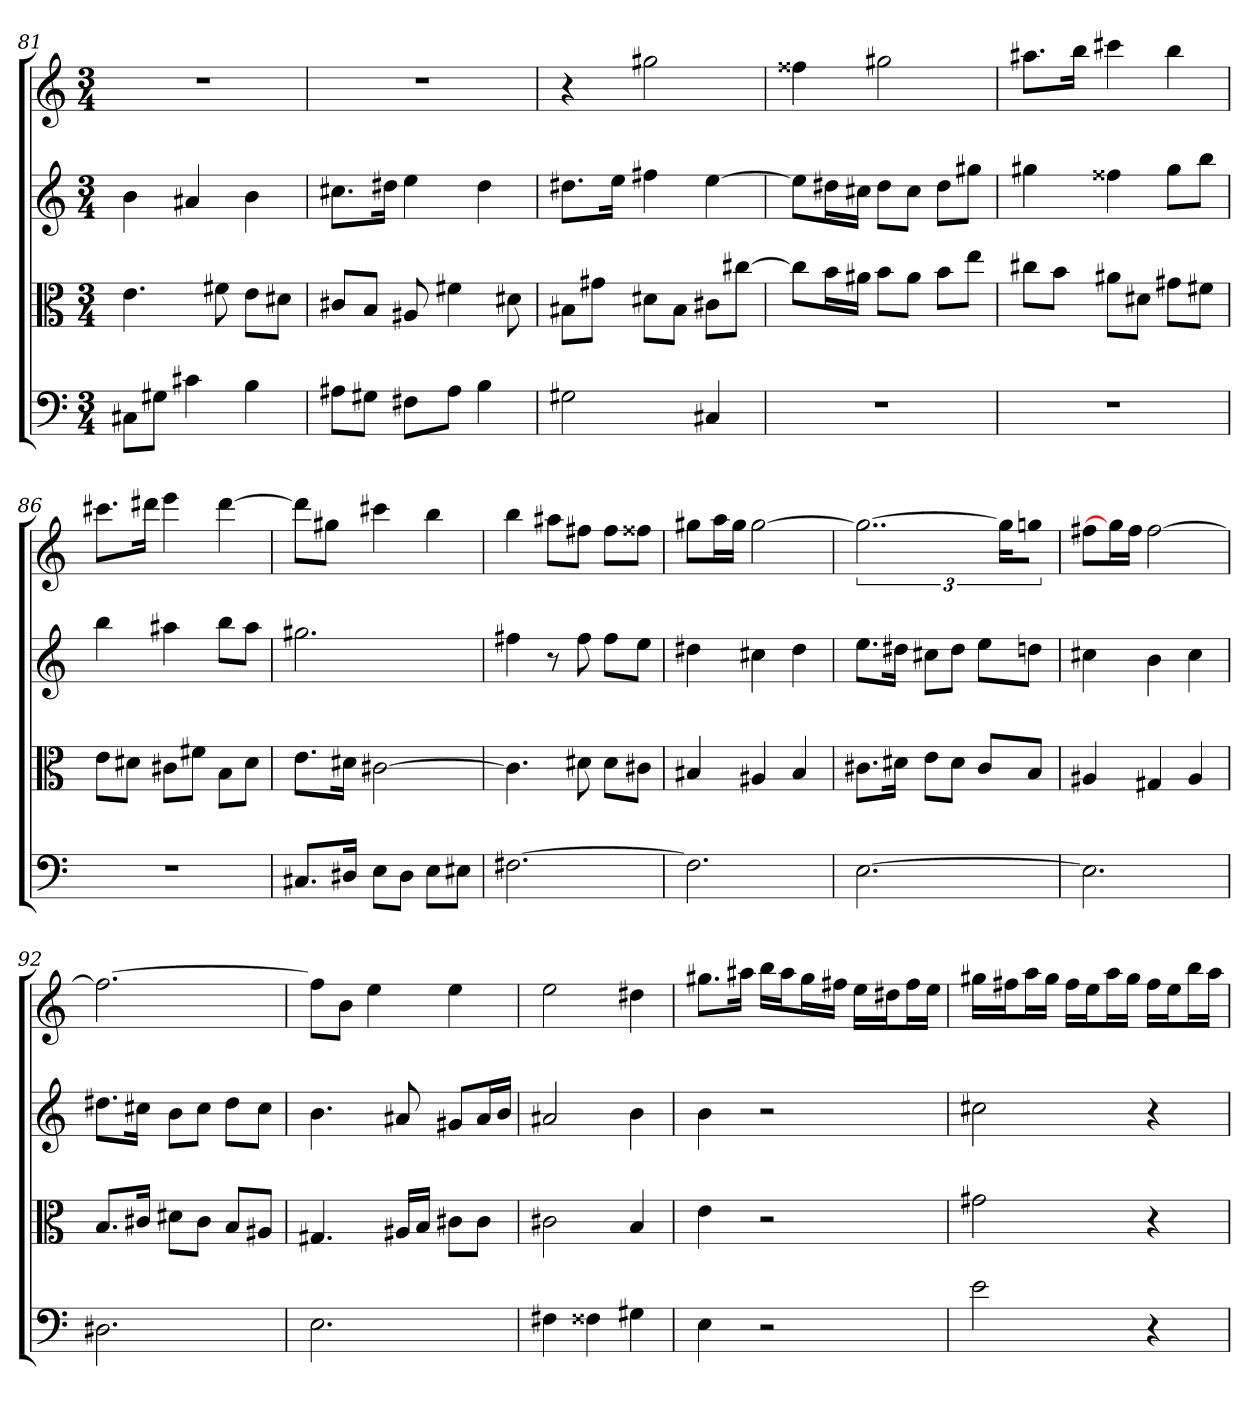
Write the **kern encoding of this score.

**kern	**kern	**kern	**kern
*part4	*part3	*part2	*part1
*staff4	*staff3	*staff2	*staff1
*clefF4	*clefC3	*	*
*k[]	*k[]	*k[]	*k[]
*a:	*a:	*a:	*a:
*M3/4	*M3/4	*M3/4	*M3/4
=81	=81	=81	=81
8C#X\L	4.e	4b	2.r
8G#X\J	.	.	.
4c#X	.	4a#X	.
.	8f#X	.	.
4B	8e\L	4b	.
.	8d#X\J	.	.
=82	=82	=82	=82
8A#X\L	8c#X/L	8.cc#XL	2.r
8G#X\J	8B/J	.	.
.	.	16dd#XJk	.
8F#X\L	8A#X	4ee	.
8A#\J	4f#X	.	.
4B	.	4dd#	.
.	8d#X	.	.
=83	=83	=83	=83
2G#X	8B#X\L	8.dd#XL	4r
.	8g#X\J	.	.
.	.	16eeJk	.
.	8d#X\L	4ff#X	2gg#X
.	8B#\J	.	.
4C#X	8c#X\L	[4ee	.
.	[8cc#X\J	.	.
=84	=84	=84	=84
2.r	8cc#\L]	8eeL]	4ff##X
.	16b\L	16dd#XL	.
.	16a#X\JJ	16cc#XJJ	.
.	8b\L	8dd#L	2gg#X
.	8a#\J	8cc#J	.
.	8b\L	8dd#L	.
.	8ee\J	8gg#XJ	.
=85	=85	=85	=85
2.r	8cc#X\L	4gg#X	8.aa#XL
.	8b\J	.	.
.	.	.	16bbJk
.	8a#X\L	4ff##X	4ccc#X
.	8d#X\J	.	.
.	8g#X\L	8gg#L	4bb
.	8f#X\J	8bbJ	.
=86	=86	=86	=86
2.r	8e\L	4bb	8.ccc#XL
.	8d#X\J	.	.
.	.	.	16ddd#XJk
.	8c#X\L	4aa#X	4eee
.	8f#X\J	.	.
.	8B\L	8bbL	[4ddd#
.	8d#\J	8aa#J	.
=87	=87	=87	=87
8.C#X/L	8.e\L	2.gg#X	8ddd#L]
.	.	.	8gg#XJ
16D#X/Jk	16d#X\Jk	.	.
8E\L	[2c#X	.	4ccc#X
8D#\J	.	.	.
8E\L	.	.	4bb
8E#X\J	.	.	.
=88	=88	=88	=88
[2.F#X	4.c#]	4ff#X	4bb
.	.	8r	8aa#XL
.	8d#X	8ff#	8ff#XJ
.	8d#\L	8ff#L	8ff#L
.	8c#X\J	8eeJ	8ff##XJ
=89	=89	=89	=89
2.F#]	4B#X	4dd#X	8gg#XL
.	.	.	16aaL
.	.	.	16gg#JJ
.	4A#X	4cc#X	[2gg#
.	4B#	4dd#	.
=90	=90	=90	=90
[2.E	8.c#X\L	8.eeL	3..gg#_
.	16d#X\Jk	16dd#XJk	.
.	8e\L	8cc#XL	.
.	8d#\J	8dd#J	.
.	8c#/L	8eeL	.
.	.	.	24gg#KL]
.	8B/J	8ddnJ	8ggnJ
=91	=91	=91	=91
2.E]	4A#X	4cc#X	8ff#XL
.	.	.	16gg#L]
.	.	.	16ff#JJ
.	4G#X	4b	[2ff#
.	4A#	4cc#	.
=92	=92	=92	=92
2.D#X	8.B/L	8.dd#XL	2.ff#_
.	16c#X/Jk	16cc#XJk	.
.	8d#X\L	8bL	.
.	8c#\J	8cc#J	.
.	8B/L	8dd#L	.
.	8A#X/J	8cc#J	.
=93	=93	=93	=93
2.E	4.G#X	4.b	8ff#L]
.	.	.	8bJ
.	.	.	4ee
.	16A#X/LL	8a#X	.
.	16B/JJ	.	.
.	8c#X\L	8g#XL	4ee
.	8c#\J	16a#L	.
.	.	16bJJ	.
=94	=94	=94	=94
4F#X	2c#X	2a#X	2ee
4F##X	.	.	.
4G#X	4B	4b	4dd#X
=95	=95	=95	=95
4E	4e	4b	8.gg#XL
.	.	.	16aa#XJk
2r	2r	2r	16bbLL
.	.	.	16aa#J
.	.	.	16gg#L
.	.	.	16ff#XJJ
.	.	.	16eeLL
.	.	.	16dd#XJ
.	.	.	16ff#L
.	.	.	16eeJJ
=96	=96	=96	=96
2e	2g#X	2cc#X	16gg#XLL
.	.	.	16ff#XJ
.	.	.	16aaL
.	.	.	16gg#JJ
.	.	.	16ff#LL
.	.	.	16eeJ
.	.	.	16aaL
.	.	.	16gg#JJ
4r	4r	4r	16ff#LL
.	.	.	16eeJ
.	.	.	16bbL
.	.	.	16aaJJ
=	=	=	=
*-	*-	*-	*-
